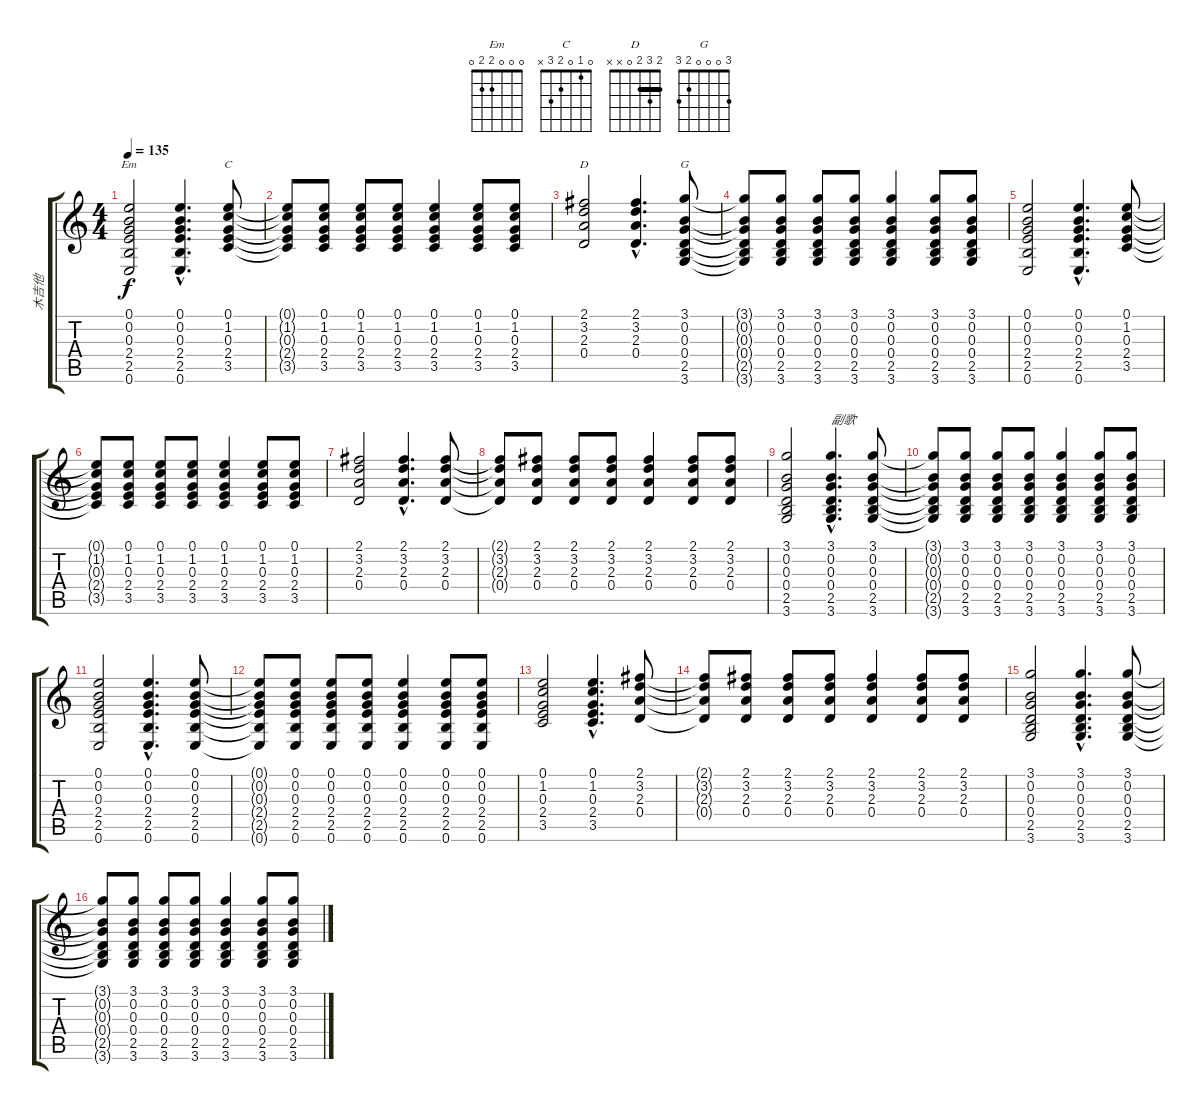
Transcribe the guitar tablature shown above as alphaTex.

\track ("木吉他" "木吉他") {instrument acousticguitarnylon}
\staff {score tabs}
\tuning (E4 B3 G3 D3 A2 E2) {hide}
\chord ("Em" 0 0 0 2 2 0)
\chord ("C" 0 1 0 2 3 x)
\chord ("D" 2 3 2 0 x x) {barre 2}
\chord ("G" 3 0 0 0 2 3)
\ts (4 4)
\tempo 135
\clef g2
\ks c
(0.1 0.2 0.3 2.4 2.5 0.6).2{ch "Em" dy f} (0.1{hac} 0.2{hac} 0.3{hac} 2.4{hac} 2.5{hac} 0.6{hac}).4{d} (0.1 1.2 0.3 2.4 3.5).8{ch "C"} |
(0.1{t} 1.2{t} 0.3{t} 2.4{t} 3.5{t}).8 (0.1 1.2 0.3 2.4 3.5).8 (0.1 1.2 0.3 2.4 3.5).8 (0.1 1.2 0.3 2.4 3.5).8 (0.1 1.2 0.3 2.4 3.5).4 (0.1 1.2 0.3 2.4 3.5).8 (0.1 1.2 0.3 2.4 3.5).8 |
(2.1 3.2 2.3 0.4).2{ch "D"} (2.1{hac} 3.2{hac} 2.3{hac} 0.4{hac}).4{d} (3.1 0.2 0.3 0.4 2.5 3.6).8{ch "G"} |
(3.1{t} 0.2{t} 0.3{t} 0.4{t} 2.5{t} 3.6{t}).8 (3.1 0.2 0.3 0.4 2.5 3.6).8 (3.1 0.2 0.3 0.4 2.5 3.6).8 (3.1 0.2 0.3 0.4 2.5 3.6).8 (3.1 0.2 0.3 0.4 2.5 3.6).4 (3.1 0.2 0.3 0.4 2.5 3.6).8 (3.1 0.2 0.3 0.4 2.5 3.6).8 |
(0.1 0.2 0.3 2.4 2.5 0.6).2 (0.1{hac} 0.2{hac} 0.3{hac} 2.4{hac} 2.5{hac} 0.6{hac}).4{d} (0.1 1.2 0.3 2.4 3.5).8 |
(0.1{t} 1.2{t} 0.3{t} 2.4{t} 3.5{t}).8 (0.1 1.2 0.3 2.4 3.5).8 (0.1 1.2 0.3 2.4 3.5).8 (0.1 1.2 0.3 2.4 3.5).8 (0.1 1.2 0.3 2.4 3.5).4 (0.1 1.2 0.3 2.4 3.5).8 (0.1 1.2 0.3 2.4 3.5).8 |
(2.1 3.2 2.3 0.4).2 (2.1{hac} 3.2{hac} 2.3{hac} 0.4{hac}).4{d} (2.1 3.2 2.3 0.4).8 |
(2.1{t} 3.2{t} 2.3{t} 0.4{t}).8 (2.1 3.2 2.3 0.4).8 (2.1 3.2 2.3 0.4).8 (2.1 3.2 2.3 0.4).8 (2.1 3.2 2.3 0.4).4 (2.1 3.2 2.3 0.4).8 (2.1 3.2 2.3 0.4).8 |
(3.1 0.2 0.3 0.4 2.5 3.6).2 (3.1{hac} 0.2{hac} 0.3{hac} 0.4{hac} 2.5{hac} 3.6{hac}).4{d txt "副歌"} (3.1 0.2 0.3 0.4 2.5 3.6).8 |
(3.1{t} 0.2{t} 0.3{t} 0.4{t} 2.5{t} 3.6{t}).8 (3.1 0.2 0.3 0.4 2.5 3.6).8 (3.1 0.2 0.3 0.4 2.5 3.6).8 (3.1 0.2 0.3 0.4 2.5 3.6).8 (3.1 0.2 0.3 0.4 2.5 3.6).4 (3.1 0.2 0.3 0.4 2.5 3.6).8 (3.1 0.2 0.3 0.4 2.5 3.6).8 |
(0.1 0.2 0.3 2.4 2.5 0.6).2 (0.1{hac} 0.2{hac} 0.3{hac} 2.4{hac} 2.5{hac} 0.6{hac}).4{d} (0.1 0.2 0.3 2.4 2.5 0.6).8 |
(0.1{t} 0.2{t} 0.3{t} 2.4{t} 2.5{t} 0.6{t}).8 (0.1 0.2 0.3 2.4 2.5 0.6).8 (0.1 0.2 0.3 2.4 2.5 0.6).8 (0.1 0.2 0.3 2.4 2.5 0.6).8 (0.1 0.2 0.3 2.4 2.5 0.6).4 (0.1 0.2 0.3 2.4 2.5 0.6).8 (0.1 0.2 0.3 2.4 2.5 0.6).8 |
(0.1 1.2 0.3 2.4 3.5).2 (0.1{hac} 1.2{hac} 0.3{hac} 2.4{hac} 3.5{hac}).4{d} (2.1 3.2 2.3 0.4).8 |
(2.1{t} 3.2{t} 2.3{t} 0.4{t}).8 (2.1 3.2 2.3 0.4).8 (2.1 3.2 2.3 0.4).8 (2.1 3.2 2.3 0.4).8 (2.1 3.2 2.3 0.4).4 (2.1 3.2 2.3 0.4).8 (2.1 3.2 2.3 0.4).8 |
(3.1 0.2 0.3 0.4 2.5 3.6).2 (3.1{hac} 0.2{hac} 0.3{hac} 0.4{hac} 2.5{hac} 3.6{hac}).4{d} (3.1 0.2 0.3 0.4 2.5 3.6).8 |
(3.1{t} 0.2{t} 0.3{t} 0.4{t} 2.5{t} 3.6{t}).8 (3.1 0.2 0.3 0.4 2.5 3.6).8 (3.1 0.2 0.3 0.4 2.5 3.6).8 (3.1 0.2 0.3 0.4 2.5 3.6).8 (3.1 0.2 0.3 0.4 2.5 3.6).4 (3.1 0.2 0.3 0.4 2.5 3.6).8 (3.1 0.2 0.3 0.4 2.5 3.6).8
